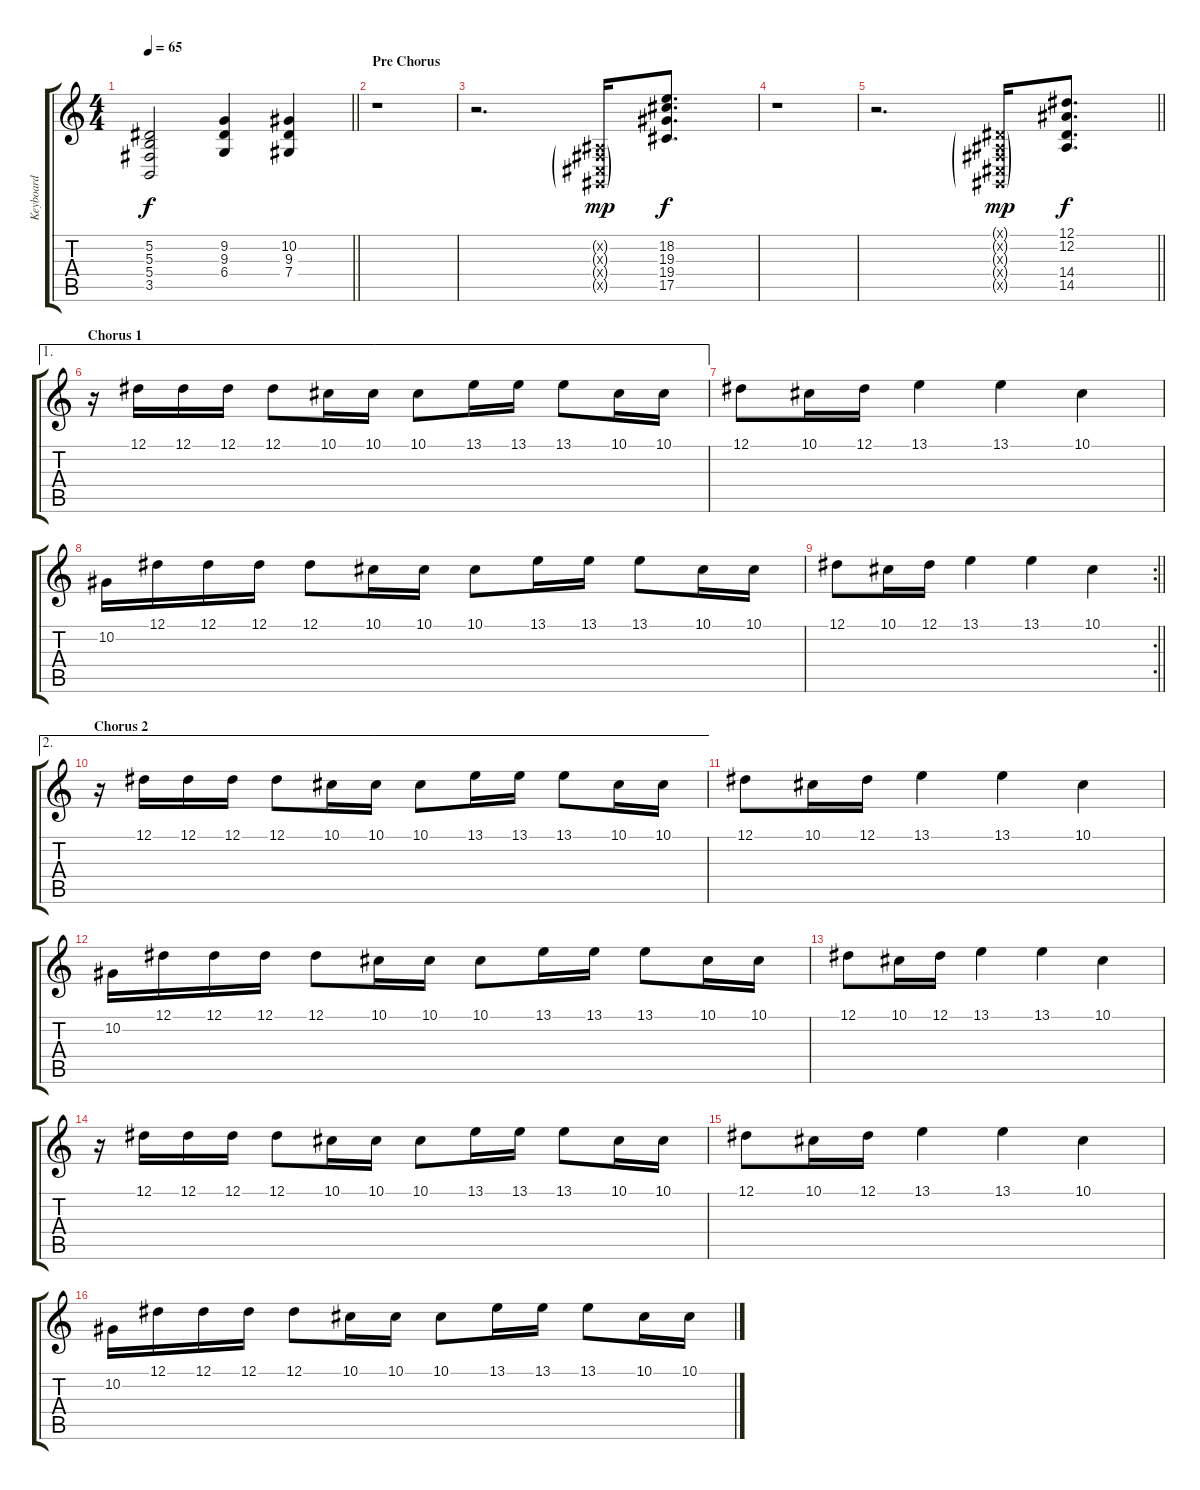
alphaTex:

\track ("Keyboard" "Keyboard") {instrument stringensemble1}
\staff {score tabs}
\tuning (Eb4 Bb3 Gb3 Db3 Ab2 Eb2) {hide}
\ts (4 4)
\tempo 65
\clef g2
\barLineRight lightlight
\ks c
(5.2 5.3 5.4 3.5).2{dy f} (9.2 9.3 6.4).4 (10.2 9.3 7.4).4 |
\section ("" "Pre Chorus")
r.1 |
r.2{d} (0.2{g x} 0.3{g x} 0.4{g x} 0.5{g x}).16{dy mp} (18.2 19.3 19.4 17.5).8{d dy f} |
r.1 |
\barLineRight lightlight
r.2{d} (0.1{g x} 0.2{g x} 0.3{g x} 0.4{g x} 0.5{g x}).16{dy mp} (12.1 12.2 14.4 14.5).8{d dy f} |
\ae 1
\section ("" "Chorus 1")
r.16{instrument stringensemble1} 12.1.16 12.1.16 12.1.16 12.1.8 10.1.16 10.1.16 10.1.8 13.1.16 13.1.16 13.1.8 10.1.16 10.1.16 |
12.1.8 10.1.16 12.1.16 13.1.4 13.1.4 10.1.4 |
10.2.16 12.1.16 12.1.16 12.1.16 12.1.8 10.1.16 10.1.16 10.1.8 13.1.16 13.1.16 13.1.8 10.1.16 10.1.16 |
\rc 2
\barLineRight lightlight
12.1.8 10.1.16 12.1.16 13.1.4 13.1.4 10.1.4 |
\ae 2
\section ("" "Chorus 2")
r.16{instrument stringensemble1} 12.1.16 12.1.16 12.1.16 12.1.8 10.1.16 10.1.16 10.1.8 13.1.16 13.1.16 13.1.8 10.1.16 10.1.16 |
12.1.8 10.1.16 12.1.16 13.1.4 13.1.4 10.1.4 |
10.2.16 12.1.16 12.1.16 12.1.16 12.1.8 10.1.16 10.1.16 10.1.8 13.1.16 13.1.16 13.1.8 10.1.16 10.1.16 |
12.1.8 10.1.16 12.1.16 13.1.4 13.1.4 10.1.4 |
r.16 12.1.16 12.1.16 12.1.16 12.1.8 10.1.16 10.1.16 10.1.8 13.1.16 13.1.16 13.1.8 10.1.16 10.1.16 |
12.1.8 10.1.16 12.1.16 13.1.4 13.1.4 10.1.4 |
10.2.16 12.1.16 12.1.16 12.1.16 12.1.8 10.1.16 10.1.16 10.1.8 13.1.16 13.1.16 13.1.8 10.1.16 10.1.16
